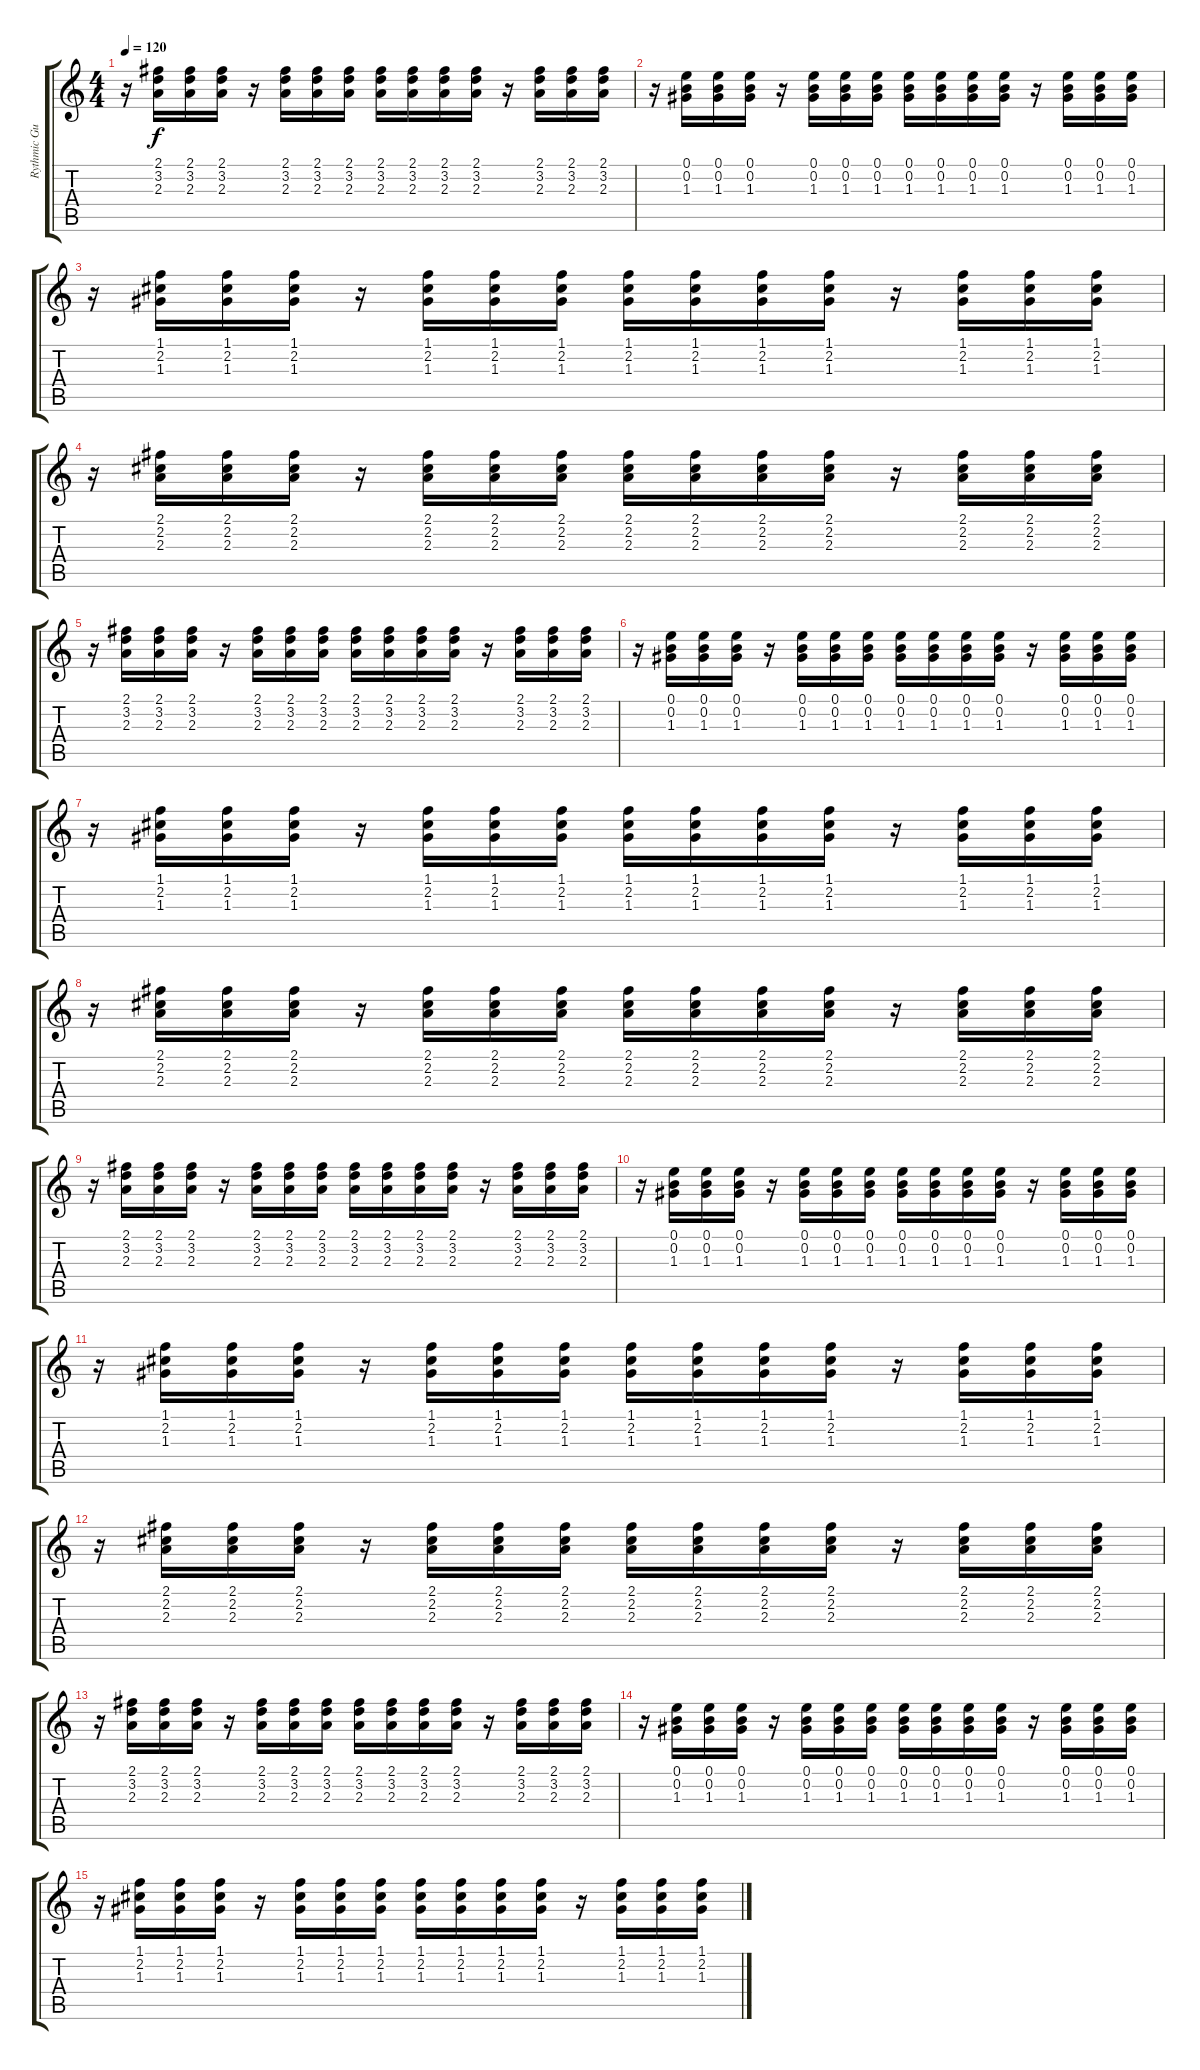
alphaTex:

\track ("Rythmic Guitar" "Rythmic Gu") {instrument acousticguitarnylon}
\staff {score tabs}
\tuning (E4 B3 G3 D3 A2 E2) {hide}
\ts (4 4)
\tempo 120
\clef g2
\ks c
r.16{dy f} (2.1 3.2 2.3).16 (2.1 3.2 2.3).16 (2.1 3.2 2.3).16 r.16 (2.1 3.2 2.3).16 (2.1 3.2 2.3).16 (2.1 3.2 2.3).16 (2.1 3.2 2.3).16 (2.1 3.2 2.3).16 (2.1 3.2 2.3).16 (2.1 3.2 2.3).16 r.16 (2.1 3.2 2.3).16 (2.1 3.2 2.3).16 (2.1 3.2 2.3).16 |
r.16 (0.1 0.2 1.3).16 (0.1 0.2 1.3).16 (0.1 0.2 1.3).16 r.16 (0.1 0.2 1.3).16 (0.1 0.2 1.3).16 (0.1 0.2 1.3).16 (0.1 0.2 1.3).16 (0.1 0.2 1.3).16 (0.1 0.2 1.3).16 (0.1 0.2 1.3).16 r.16 (0.1 0.2 1.3).16 (0.1 0.2 1.3).16 (0.1 0.2 1.3).16 |
r.16 (1.1 2.2 1.3).16 (1.1 2.2 1.3).16 (1.1 2.2 1.3).16 r.16 (1.1 2.2 1.3).16 (1.1 2.2 1.3).16 (1.1 2.2 1.3).16 (1.1 2.2 1.3).16 (1.1 2.2 1.3).16 (1.1 2.2 1.3).16 (1.1 2.2 1.3).16 r.16 (1.1 2.2 1.3).16 (1.1 2.2 1.3).16 (1.1 2.2 1.3).16 |
r.16 (2.1 2.2 2.3).16 (2.1 2.2 2.3).16 (2.1 2.2 2.3).16 r.16 (2.1 2.2 2.3).16 (2.1 2.2 2.3).16 (2.1 2.2 2.3).16 (2.1 2.2 2.3).16 (2.1 2.2 2.3).16 (2.1 2.2 2.3).16 (2.1 2.2 2.3).16 r.16 (2.1 2.2 2.3).16 (2.1 2.2 2.3).16 (2.1 2.2 2.3).16 |
r.16 (2.1 3.2 2.3).16 (2.1 3.2 2.3).16 (2.1 3.2 2.3).16 r.16 (2.1 3.2 2.3).16 (2.1 3.2 2.3).16 (2.1 3.2 2.3).16 (2.1 3.2 2.3).16 (2.1 3.2 2.3).16 (2.1 3.2 2.3).16 (2.1 3.2 2.3).16 r.16 (2.1 3.2 2.3).16 (2.1 3.2 2.3).16 (2.1 3.2 2.3).16 |
r.16 (0.1 0.2 1.3).16 (0.1 0.2 1.3).16 (0.1 0.2 1.3).16 r.16 (0.1 0.2 1.3).16 (0.1 0.2 1.3).16 (0.1 0.2 1.3).16 (0.1 0.2 1.3).16 (0.1 0.2 1.3).16 (0.1 0.2 1.3).16 (0.1 0.2 1.3).16 r.16 (0.1 0.2 1.3).16 (0.1 0.2 1.3).16 (0.1 0.2 1.3).16 |
r.16 (1.1 2.2 1.3).16 (1.1 2.2 1.3).16 (1.1 2.2 1.3).16 r.16 (1.1 2.2 1.3).16 (1.1 2.2 1.3).16 (1.1 2.2 1.3).16 (1.1 2.2 1.3).16 (1.1 2.2 1.3).16 (1.1 2.2 1.3).16 (1.1 2.2 1.3).16 r.16 (1.1 2.2 1.3).16 (1.1 2.2 1.3).16 (1.1 2.2 1.3).16 |
r.16 (2.1 2.2 2.3).16 (2.1 2.2 2.3).16 (2.1 2.2 2.3).16 r.16 (2.1 2.2 2.3).16 (2.1 2.2 2.3).16 (2.1 2.2 2.3).16 (2.1 2.2 2.3).16 (2.1 2.2 2.3).16 (2.1 2.2 2.3).16 (2.1 2.2 2.3).16 r.16 (2.1 2.2 2.3).16 (2.1 2.2 2.3).16 (2.1 2.2 2.3).16 |
r.16 (2.1 3.2 2.3).16 (2.1 3.2 2.3).16 (2.1 3.2 2.3).16 r.16 (2.1 3.2 2.3).16 (2.1 3.2 2.3).16 (2.1 3.2 2.3).16 (2.1 3.2 2.3).16 (2.1 3.2 2.3).16 (2.1 3.2 2.3).16 (2.1 3.2 2.3).16 r.16 (2.1 3.2 2.3).16 (2.1 3.2 2.3).16 (2.1 3.2 2.3).16 |
r.16 (0.1 0.2 1.3).16 (0.1 0.2 1.3).16 (0.1 0.2 1.3).16 r.16 (0.1 0.2 1.3).16 (0.1 0.2 1.3).16 (0.1 0.2 1.3).16 (0.1 0.2 1.3).16 (0.1 0.2 1.3).16 (0.1 0.2 1.3).16 (0.1 0.2 1.3).16 r.16 (0.1 0.2 1.3).16 (0.1 0.2 1.3).16 (0.1 0.2 1.3).16 |
r.16 (1.1 2.2 1.3).16 (1.1 2.2 1.3).16 (1.1 2.2 1.3).16 r.16 (1.1 2.2 1.3).16 (1.1 2.2 1.3).16 (1.1 2.2 1.3).16 (1.1 2.2 1.3).16 (1.1 2.2 1.3).16 (1.1 2.2 1.3).16 (1.1 2.2 1.3).16 r.16 (1.1 2.2 1.3).16 (1.1 2.2 1.3).16 (1.1 2.2 1.3).16 |
r.16 (2.1 2.2 2.3).16 (2.1 2.2 2.3).16 (2.1 2.2 2.3).16 r.16 (2.1 2.2 2.3).16 (2.1 2.2 2.3).16 (2.1 2.2 2.3).16 (2.1 2.2 2.3).16 (2.1 2.2 2.3).16 (2.1 2.2 2.3).16 (2.1 2.2 2.3).16 r.16 (2.1 2.2 2.3).16 (2.1 2.2 2.3).16 (2.1 2.2 2.3).16 |
r.16 (2.1 3.2 2.3).16 (2.1 3.2 2.3).16 (2.1 3.2 2.3).16 r.16 (2.1 3.2 2.3).16 (2.1 3.2 2.3).16 (2.1 3.2 2.3).16 (2.1 3.2 2.3).16 (2.1 3.2 2.3).16 (2.1 3.2 2.3).16 (2.1 3.2 2.3).16 r.16 (2.1 3.2 2.3).16 (2.1 3.2 2.3).16 (2.1 3.2 2.3).16 |
r.16 (0.1 0.2 1.3).16 (0.1 0.2 1.3).16 (0.1 0.2 1.3).16 r.16 (0.1 0.2 1.3).16 (0.1 0.2 1.3).16 (0.1 0.2 1.3).16 (0.1 0.2 1.3).16 (0.1 0.2 1.3).16 (0.1 0.2 1.3).16 (0.1 0.2 1.3).16 r.16 (0.1 0.2 1.3).16 (0.1 0.2 1.3).16 (0.1 0.2 1.3).16 |
r.16 (1.1 2.2 1.3).16 (1.1 2.2 1.3).16 (1.1 2.2 1.3).16 r.16 (1.1 2.2 1.3).16 (1.1 2.2 1.3).16 (1.1 2.2 1.3).16 (1.1 2.2 1.3).16 (1.1 2.2 1.3).16 (1.1 2.2 1.3).16 (1.1 2.2 1.3).16 r.16 (1.1 2.2 1.3).16 (1.1 2.2 1.3).16 (1.1 2.2 1.3).16
